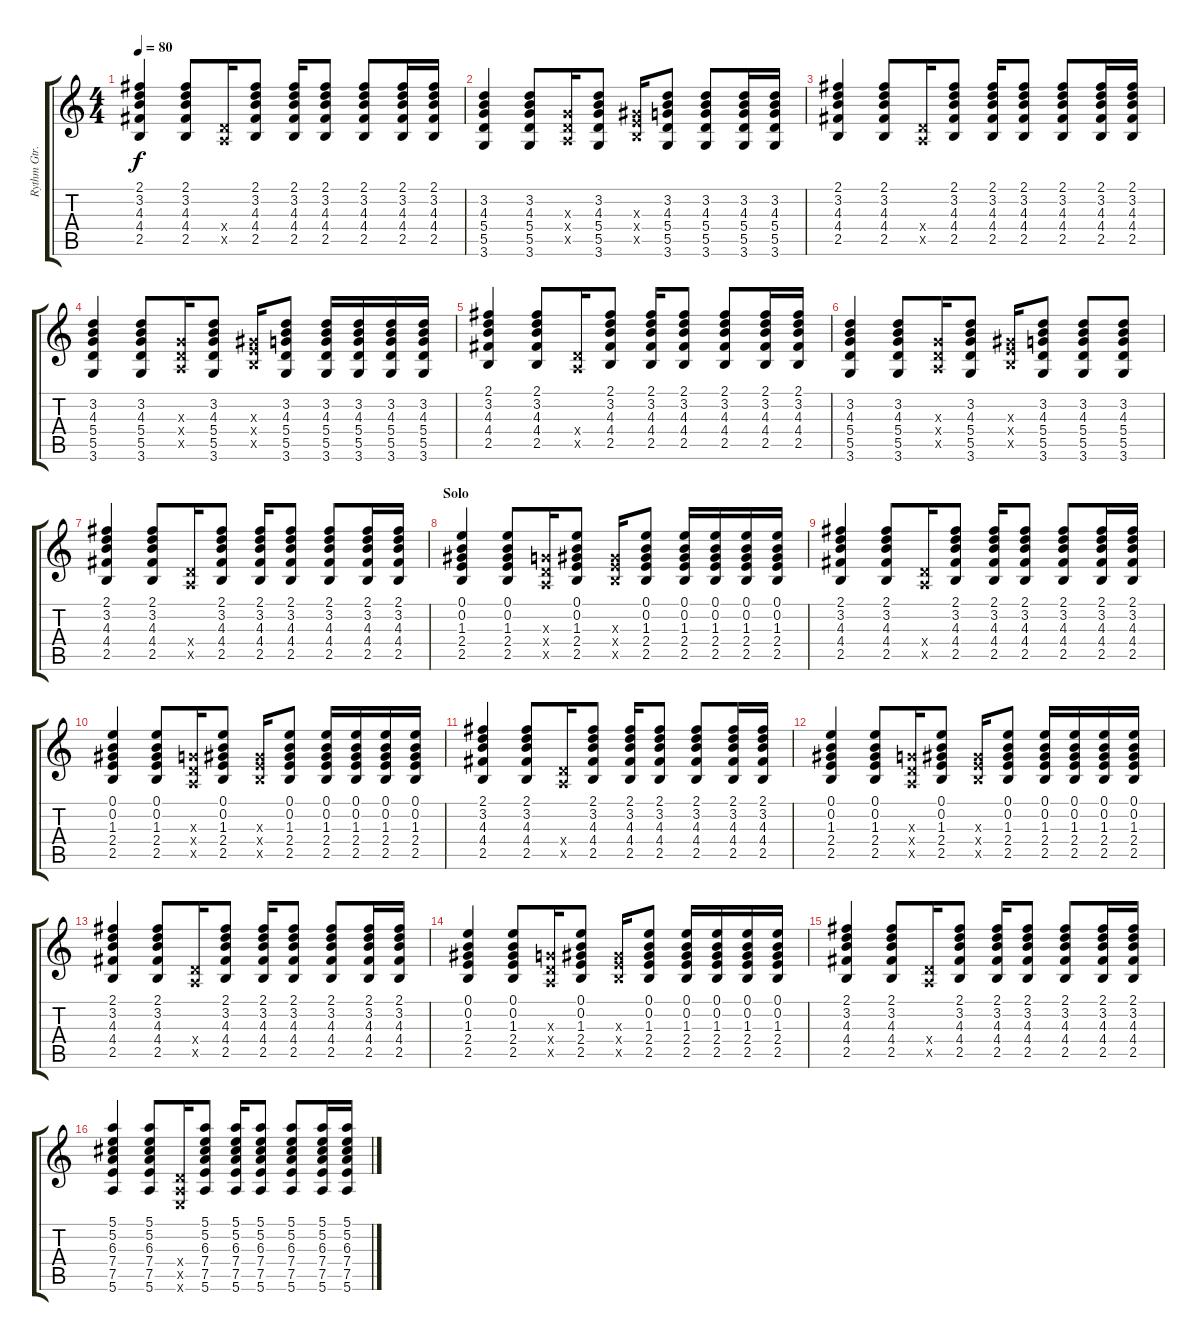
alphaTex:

\track ("Rythm Gtr." "Rythm Gtr.") {instrument acousticguitarsteel}
\staff {score tabs}
\tuning (E4 B3 G3 D3 A2 E2) {hide}
\ts (4 4)
\tempo 80
\clef g2
\ks c
(2.1 3.2 4.3 4.4 2.5).4{dy f} (2.1 3.2 4.3 4.4 2.5).8 (0.4{x} 0.5{x}).16 (2.1 3.2 4.3 4.4 2.5).8 (2.1 3.2 4.3 4.4 2.5).16 (2.1 3.2 4.3 4.4 2.5).8 (2.1 3.2 4.3 4.4 2.5).8 (2.1 3.2 4.3 4.4 2.5).16 (2.1 3.2 4.3 4.4 2.5).16 |
(3.2 4.3 5.4 5.5 3.6).4 (3.2 4.3 5.4 5.5 3.6).8 (0.3{x} 0.4{x} 0.5{x}).16 (3.2 4.3 5.4 5.5 3.6).8 (1.3{x} 2.4{x} 2.5{x}).16 (3.2 4.3 5.4 5.5 3.6).8 (3.2 4.3 5.4 5.5 3.6).8 (3.2 4.3 5.4 5.5 3.6).16 (3.2 4.3 5.4 5.5 3.6).16 |
(2.1 3.2 4.3 4.4 2.5).4 (2.1 3.2 4.3 4.4 2.5).8 (0.4{x} 0.5{x}).16 (2.1 3.2 4.3 4.4 2.5).8 (2.1 3.2 4.3 4.4 2.5).16 (2.1 3.2 4.3 4.4 2.5).8 (2.1 3.2 4.3 4.4 2.5).8 (2.1 3.2 4.3 4.4 2.5).16 (2.1 3.2 4.3 4.4 2.5).16 |
(3.2 4.3 5.4 5.5 3.6).4 (3.2 4.3 5.4 5.5 3.6).8 (0.3{x} 0.4{x} 0.5{x}).16 (3.2 4.3 5.4 5.5 3.6).8 (1.3{x} 2.4{x} 2.5{x}).16 (3.2 4.3 5.4 5.5 3.6).8 (3.2 4.3 5.4 5.5 3.6).16 (3.2 4.3 5.4 5.5 3.6).16 (3.2 4.3 5.4 5.5 3.6).16 (3.2 4.3 5.4 5.5 3.6).16 |
(2.1 3.2 4.3 4.4 2.5).4 (2.1 3.2 4.3 4.4 2.5).8 (0.4{x} 0.5{x}).16 (2.1 3.2 4.3 4.4 2.5).8 (2.1 3.2 4.3 4.4 2.5).16 (2.1 3.2 4.3 4.4 2.5).8 (2.1 3.2 4.3 4.4 2.5).8 (2.1 3.2 4.3 4.4 2.5).16 (2.1 3.2 4.3 4.4 2.5).16 |
(3.2 4.3 5.4 5.5 3.6).4 (3.2 4.3 5.4 5.5 3.6).8 (0.3{x} 0.4{x} 0.5{x}).16 (3.2 4.3 5.4 5.5 3.6).8 (1.3{x} 2.4{x} 2.5{x}).16 (3.2 4.3 5.4 5.5 3.6).8 (3.2 4.3 5.4 5.5 3.6).8 (3.2 4.3 5.4 5.5 3.6).8 |
(2.1 3.2 4.3 4.4 2.5).4 (2.1 3.2 4.3 4.4 2.5).8 (0.4{x} 0.5{x}).16 (2.1 3.2 4.3 4.4 2.5).8 (2.1 3.2 4.3 4.4 2.5).16 (2.1 3.2 4.3 4.4 2.5).8 (2.1 3.2 4.3 4.4 2.5).8 (2.1 3.2 4.3 4.4 2.5).16 (2.1 3.2 4.3 4.4 2.5).16 |
\section ("" "Solo")
(0.1 0.2 1.3 2.4 2.5).4{volume 12} (0.1 0.2 1.3 2.4 2.5).8 (0.3{x} 0.4{x} 0.5{x}).16 (0.1 0.2 1.3 2.4 2.5).8 (1.3{x} 2.4{x} 2.5{x}).16 (0.1 0.2 1.3 2.4 2.5).8 (0.1 0.2 1.3 2.4 2.5).16 (0.1 0.2 1.3 2.4 2.5).16 (0.1 0.2 1.3 2.4 2.5).16 (0.1 0.2 1.3 2.4 2.5).16 |
(2.1 3.2 4.3 4.4 2.5).4 (2.1 3.2 4.3 4.4 2.5).8 (0.4{x} 0.5{x}).16 (2.1 3.2 4.3 4.4 2.5).8 (2.1 3.2 4.3 4.4 2.5).16 (2.1 3.2 4.3 4.4 2.5).8 (2.1 3.2 4.3 4.4 2.5).8 (2.1 3.2 4.3 4.4 2.5).16 (2.1 3.2 4.3 4.4 2.5).16 |
(0.1 0.2 1.3 2.4 2.5).4 (0.1 0.2 1.3 2.4 2.5).8 (0.3{x} 0.4{x} 0.5{x}).16 (0.1 0.2 1.3 2.4 2.5).8 (1.3{x} 2.4{x} 2.5{x}).16 (0.1 0.2 1.3 2.4 2.5).8 (0.1 0.2 1.3 2.4 2.5).16 (0.1 0.2 1.3 2.4 2.5).16 (0.1 0.2 1.3 2.4 2.5).16 (0.1 0.2 1.3 2.4 2.5).16 |
(2.1 3.2 4.3 4.4 2.5).4 (2.1 3.2 4.3 4.4 2.5).8 (0.4{x} 0.5{x}).16 (2.1 3.2 4.3 4.4 2.5).8 (2.1 3.2 4.3 4.4 2.5).16 (2.1 3.2 4.3 4.4 2.5).8 (2.1 3.2 4.3 4.4 2.5).8 (2.1 3.2 4.3 4.4 2.5).16 (2.1 3.2 4.3 4.4 2.5).16 |
(0.1 0.2 1.3 2.4 2.5).4 (0.1 0.2 1.3 2.4 2.5).8 (0.3{x} 0.4{x} 0.5{x}).16 (0.1 0.2 1.3 2.4 2.5).8 (1.3{x} 2.4{x} 2.5{x}).16 (0.1 0.2 1.3 2.4 2.5).8 (0.1 0.2 1.3 2.4 2.5).16 (0.1 0.2 1.3 2.4 2.5).16 (0.1 0.2 1.3 2.4 2.5).16 (0.1 0.2 1.3 2.4 2.5).16 |
(2.1 3.2 4.3 4.4 2.5).4 (2.1 3.2 4.3 4.4 2.5).8 (0.4{x} 0.5{x}).16 (2.1 3.2 4.3 4.4 2.5).8 (2.1 3.2 4.3 4.4 2.5).16 (2.1 3.2 4.3 4.4 2.5).8 (2.1 3.2 4.3 4.4 2.5).8 (2.1 3.2 4.3 4.4 2.5).16 (2.1 3.2 4.3 4.4 2.5).16 |
(0.1 0.2 1.3 2.4 2.5).4 (0.1 0.2 1.3 2.4 2.5).8 (0.3{x} 0.4{x} 0.5{x}).16 (0.1 0.2 1.3 2.4 2.5).8 (1.3{x} 2.4{x} 2.5{x}).16 (0.1 0.2 1.3 2.4 2.5).8 (0.1 0.2 1.3 2.4 2.5).16 (0.1 0.2 1.3 2.4 2.5).16 (0.1 0.2 1.3 2.4 2.5).16 (0.1 0.2 1.3 2.4 2.5).16 |
(2.1 3.2 4.3 4.4 2.5).4 (2.1 3.2 4.3 4.4 2.5).8 (0.4{x} 0.5{x}).16 (2.1 3.2 4.3 4.4 2.5).8 (2.1 3.2 4.3 4.4 2.5).16 (2.1 3.2 4.3 4.4 2.5).8 (2.1 3.2 4.3 4.4 2.5).8 (2.1 3.2 4.3 4.4 2.5).16 (2.1 3.2 4.3 4.4 2.5).16 |
(5.1 5.2 6.3 7.4 7.5 5.6).4 (5.1 5.2 6.3 7.4 7.5 5.6).8 (0.4{x} 0.5{x} 0.6{x}).16 (5.1 5.2 6.3 7.4 7.5 5.6).8 (5.1 5.2 6.3 7.4 7.5 5.6).16 (5.1 5.2 6.3 7.4 7.5 5.6).8 (5.1 5.2 6.3 7.4 7.5 5.6).8 (5.1 5.2 6.3 7.4 7.5 5.6).16 (5.1 5.2 6.3 7.4 7.5 5.6).16
